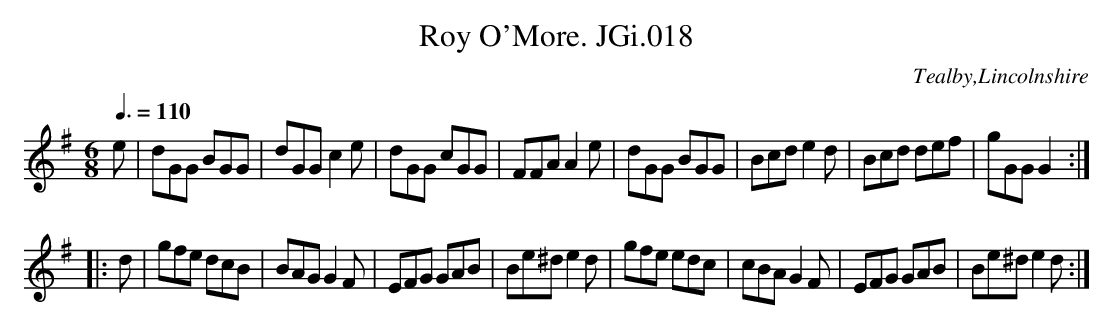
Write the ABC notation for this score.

X:1
T:Roy O'More. JGi.018
L:1/8
M:6/8
O:Tealby,Lincolnshire
Q:3/8=110
K:G
e|dGG BGG|dGGc2e|dGG cGG|FFA A2e|dGG BGG|Bcd e2d|Bcd def|gGG G2:|
|:d|gfe dcB|BAGG2F|EFG GAB|Be^de2d|gfe edc|cBAG2F|EFG GAB|Be^de2d:|
